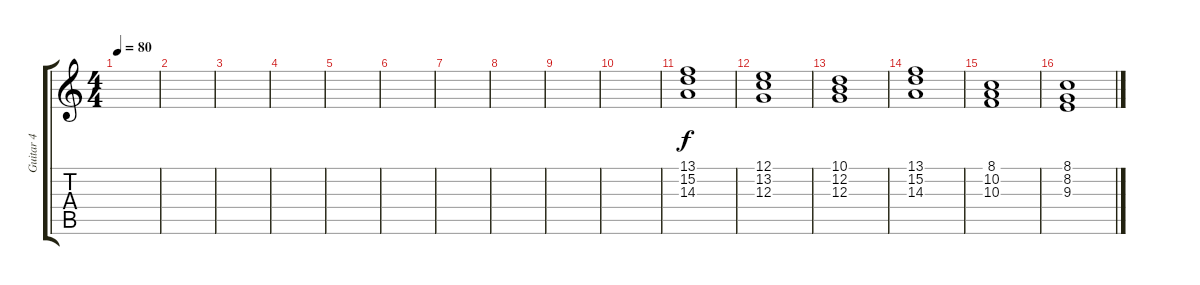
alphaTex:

\track ("Guitar 4" "Guitar 4") {instrument electricpiano2}
\staff {score tabs}
\tuning (E4 B3 G3 D3 A2 D2) {hide}
\ts (4 4)
\tempo 80
\clef g2
\ks c
|
|
|
|
|
|
|
|
|
|
(13.1 15.2 14.3).1 |
(12.1 13.2 12.3).1 |
(10.1 12.2 12.3).1 |
(13.1 15.2 14.3).1 |
(8.1 10.2 10.3).1 |
(8.1 8.2 9.3).1
